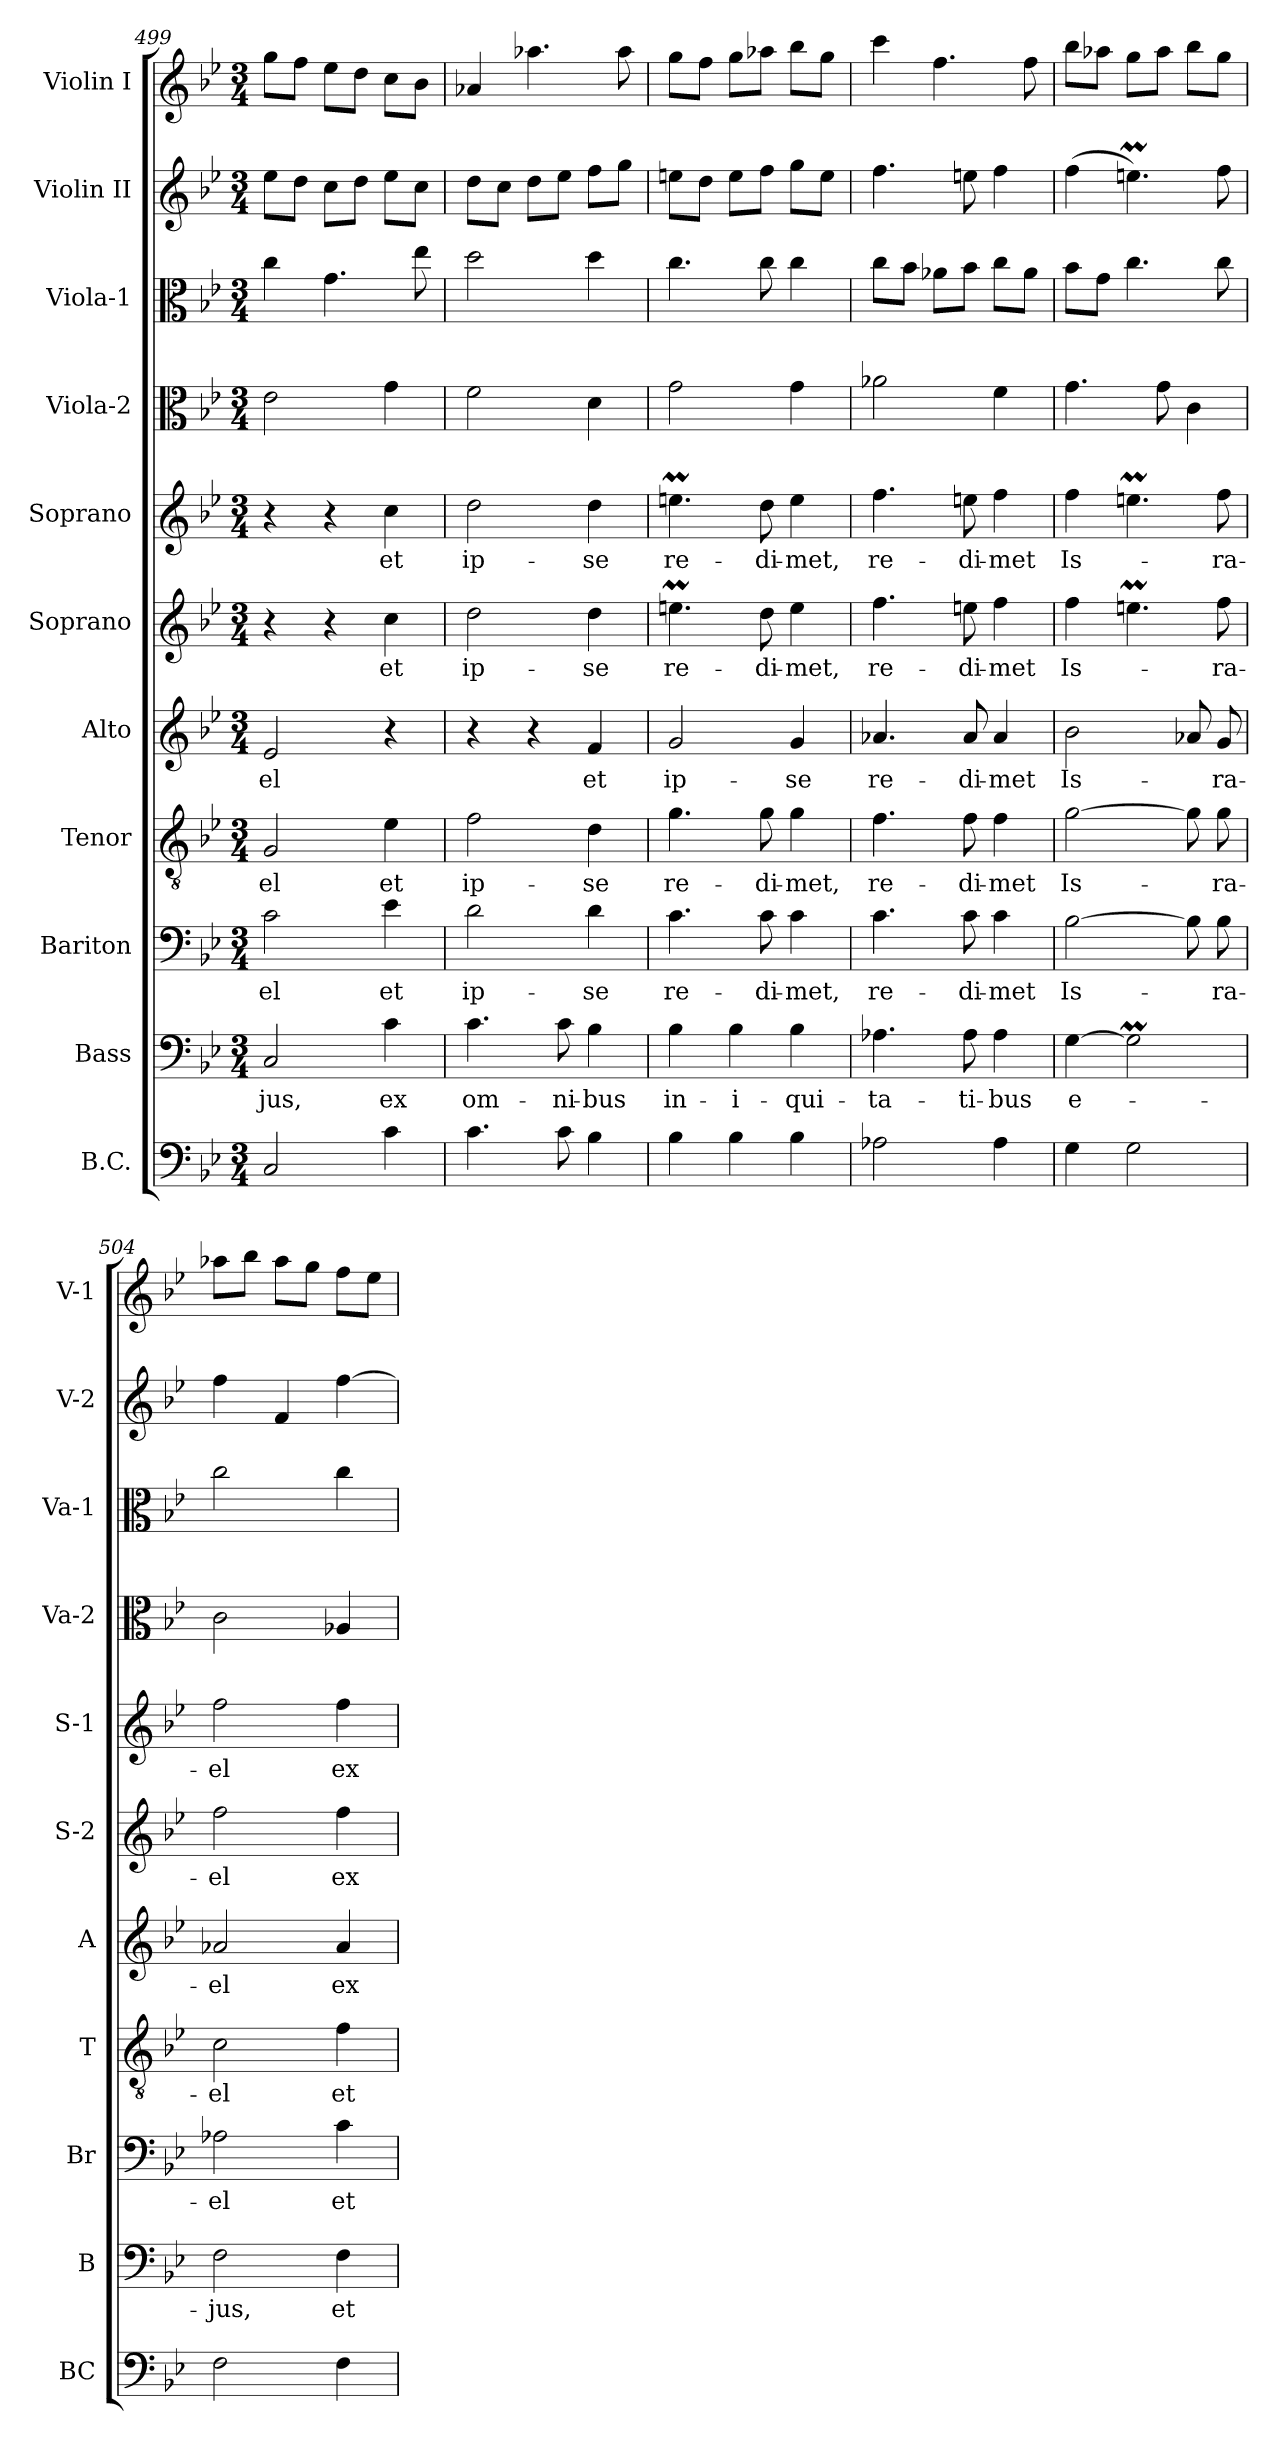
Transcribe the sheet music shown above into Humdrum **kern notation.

**kern	**kern	**text	**kern	**text	**kern	**text	**kern	**text	**kern	**text	**kern	**text	**kern	**kern	**kern	**kern
*part11	*part10	*part10	*part9	*part9	*part8	*part8	*part7	*part7	*part6	*part6	*part5	*part5	*part4	*part3	*part2	*part1
*staff11	*staff10	*staff10	*staff9	*staff9	*staff8	*staff8	*staff7	*staff7	*staff6	*staff6	*staff5	*staff5	*staff4	*staff3	*staff2	*staff1
*I"B.C.	*I"Bass	*	*I"Bariton	*	*I"Tenor	*	*I"Alto	*	*I"Soprano	*	*I"Soprano	*	*I"Viola-2	*I"Viola-1	*I"Violin II	*I"Violin I
*I'BC	*I'B	*	*I'Br	*	*I'T	*	*I'A	*	*I'S-2	*	*I'S-1	*	*I'Va-2	*I'Va-1	*I'V-2	*I'V-1
*clefF4	*clefF4	*	*clefF4	*	*clefGv2	*	*clefG2	*	*clefG2	*	*clefG2	*	*clefC3	*clefC3	*clefG2	*clefG2
*k[b-e-]	*k[b-e-]	*	*k[b-e-]	*	*k[b-e-]	*	*k[b-e-]	*	*k[b-e-]	*	*k[b-e-]	*	*k[b-e-]	*k[b-e-]	*k[b-e-]	*k[b-e-]
*B-:	*B-:	*	*B-:	*	*B-:	*	*B-:	*	*B-:	*	*B-:	*	*B-:	*B-:	*B-:	*B-:
*M3/4	*M3/4	*	*M3/4	*	*M3/4	*	*M3/4	*	*M3/4	*	*M3/4	*	*M3/4	*M3/4	*M3/4	*M3/4
=499	=499	=499	=499	=499	=499	=499	=499	=499	=499	=499	=499	=499	=499	=499	=499	=499
!	!	!LO:LY:b	!	!LO:LY:b	!	!LO:LY:b	!	!LO:LY:b	!	!	!	!	!	!	!	!
2C/	2C/	-jus,	2c\	-el	2G/	-el	2e-/	-el	4r	.	4r	.	2e-\	4cc\	8ee-\L	8gg\L
.	.	.	.	.	.	.	.	.	.	.	.	.	.	.	8dd\J	8ff\J
.	.	.	.	.	.	.	.	.	4r	.	4r	.	.	4.g\	8cc\L	8ee-\L
.	.	.	.	.	.	.	.	.	.	.	.	.	.	.	8dd\J	8dd\J
!	!	!LO:LY:b	!	!LO:LY:b	!	!LO:LY:b	!	!	!	!LO:LY:b	!	!LO:LY:b	!	!	!	!
4c\	4c\	ex	4e-\	et	4e-\	et	4r	.	4cc\	et	4cc\	et	4g\	.	8ee-\L	8cc\L
.	.	.	.	.	.	.	.	.	.	.	.	.	.	8ee-\	8cc\J	8b-\J
!!LO:PB:g=z
=500	=500	=500	=500	=500	=500	=500	=500	=500	=500	=500	=500	=500	=500	=500	=500	=500
!	!	!LO:LY:b	!	!LO:LY:b	!	!LO:LY:b	!	!	!	!LO:LY:b	!	!LO:LY:b	!	!	!	!
4.c\	4.c\	om-	2d\	ip-	2f\	ip-	4r	.	2dd\	ip-	2dd\	ip-	2f\	2dd\	8dd\L	4a-X/
.	.	.	.	.	.	.	.	.	.	.	.	.	.	.	8cc\J	.
.	.	.	.	.	.	.	4r	.	.	.	.	.	.	.	8dd\L	4.aa-X\
!	!	!LO:LY:b	!	!	!	!	!	!	!	!	!	!	!	!	!	!
8c\	8c\	-ni-	.	.	.	.	.	.	.	.	.	.	.	.	8ee-\J	.
!	!	!LO:LY:b	!	!LO:LY:b	!	!LO:LY:b	!	!LO:LY:b	!	!LO:LY:b	!	!LO:LY:b	!	!	!	!
4B-\	4B-\	-bus	4d\	-se	4d\	-se	4f/	et	4dd\	-se	4dd\	-se	4d\	4dd\	8ff\L	.
.	.	.	.	.	.	.	.	.	.	.	.	.	.	.	8gg\J	8aa-\
=501	=501	=501	=501	=501	=501	=501	=501	=501	=501	=501	=501	=501	=501	=501	=501	=501
!	!	!LO:LY:b	!	!LO:LY:b	!	!LO:LY:b	!	!LO:LY:b	!	!LO:LY:b	!	!LO:LY:b	!	!	!	!
4B-\	4B-\	in-	4.c\	re-	4.g\	re-	2g/	ip-	4.eenm\	re-	4.eenm\	re-	2g\	4.cc\	8een\L	8gg\L
.	.	.	.	.	.	.	.	.	.	.	.	.	.	.	8dd\J	8ff\J
!	!	!LO:LY:b	!	!	!	!	!	!	!	!	!	!	!	!	!	!
4B-\	4B-\	-i-	.	.	.	.	.	.	.	.	.	.	.	.	8ee\L	8gg\L
!	!	!	!	!LO:LY:b	!	!LO:LY:b	!	!	!	!LO:LY:b	!	!LO:LY:b	!	!	!	!
.	.	.	8c\	-di-	8g\	-di-	.	.	8dd\	-di-	8dd\	-di-	.	8cc\	8ff\J	8aa-X\J
!	!	!LO:LY:b	!	!LO:LY:b	!	!LO:LY:b	!	!LO:LY:b	!	!LO:LY:b	!	!LO:LY:b	!	!	!	!
4B-\	4B-\	-qui-	4c\	-met,	4g\	-met,	4g/	-se	4ee\	-met,	4ee\	-met,	4g\	4cc\	8gg\L	8bb-\L
.	.	.	.	.	.	.	.	.	.	.	.	.	.	.	8ee\J	8gg\J
=502	=502	=502	=502	=502	=502	=502	=502	=502	=502	=502	=502	=502	=502	=502	=502	=502
!	!	!LO:LY:b	!	!LO:LY:b	!	!LO:LY:b	!	!LO:LY:b	!	!LO:LY:b	!	!LO:LY:b	!	!	!	!
2A-X\	4.A-X\	-ta-	4.c\	re-	4.f\	re-	4.a-X/	re-	4.ff\	re-	4.ff\	re-	2a-X\	8cc\L	4.ff\	4ccc\
.	.	.	.	.	.	.	.	.	.	.	.	.	.	8b-\J	.	.
.	.	.	.	.	.	.	.	.	.	.	.	.	.	8a-X\L	.	4.ff\
!	!	!LO:LY:b	!	!LO:LY:b	!	!LO:LY:b	!	!LO:LY:b	!	!LO:LY:b	!	!LO:LY:b	!	!	!	!
.	8A-\	-ti-	8c\	-di-	8f\	-di-	8a-/	-di-	8een\	-di-	8een\	-di-	.	8b-\J	8een\	.
!	!	!LO:LY:b	!	!LO:LY:b	!	!LO:LY:b	!	!LO:LY:b	!	!LO:LY:b	!	!LO:LY:b	!	!	!	!
4A-\	4A-\	-bus	4c\	-met	4f\	-met	4a-/	-met	4ff\	-met	4ff\	-met	4f\	8cc\L	4ff\	.
.	.	.	.	.	.	.	.	.	.	.	.	.	.	8a-\J	.	8ff\
=503	=503	=503	=503	=503	=503	=503	=503	=503	=503	=503	=503	=503	=503	=503	=503	=503
!	!	!LO:LY:b	!	!LO:LY:b	!	!LO:LY:b	!	!LO:LY:b	!	!LO:LY:b	!	!LO:LY:b	!	!	!	!
4G\	[4G\	e-	[2B-\	Is-	[2g\	Is-	2b-\	Is-	4ff\	Is-	4ff\	Is-	4.g\	8b-\L	(>4ff\	8bb-\L
.	.	.	.	.	.	.	.	.	.	.	.	.	.	8g\J	.	8aa-X\J
2G\	2GM\]	.	.	.	.	.	.	.	4.eenm\	.	4.eenm\	.	.	4.cc\	4.eenm\)	8gg\L
.	.	.	.	.	.	.	.	.	.	.	.	.	8g\	.	.	8aa-\J
.	.	.	8B-\]	.	8g\]	.	8a-X/	.	.	.	.	.	4c\	.	.	8bb-\L
!	!	!	!	!LO:LY:b	!	!LO:LY:b	!	!LO:LY:b	!	!LO:LY:b	!	!LO:LY:b	!	!	!	!
.	.	.	8B-\	-ra-	8g\	-ra-	8g/	-ra-	8ff\	-ra-	8ff\	-ra-	.	8cc\	8ff\	8gg\J
=504	=504	=504	=504	=504	=504	=504	=504	=504	=504	=504	=504	=504	=504	=504	=504	=504
!	!	!LO:LY:b	!	!LO:LY:b	!	!LO:LY:b	!	!LO:LY:b	!	!LO:LY:b	!	!LO:LY:b	!	!	!	!
2F\	2F\	-jus,	2A-X\	-el	2c\	-el	2a-X/	-el	2ff\	-el	2ff\	-el	2c\	2cc\	4ff\	8aa-X\L
.	.	.	.	.	.	.	.	.	.	.	.	.	.	.	.	8bb-\J
.	.	.	.	.	.	.	.	.	.	.	.	.	.	.	4f/	8aa-\L
.	.	.	.	.	.	.	.	.	.	.	.	.	.	.	.	8gg\J
!	!	!LO:LY:b	!	!LO:LY:b	!	!LO:LY:b	!	!LO:LY:b	!	!LO:LY:b	!	!LO:LY:b	!	!	!	!
4F\	4F\	et	4c\	et	4f\	et	4a-/	ex	4ff\	ex	4ff\	ex	4A-X/	4cc\	[4ff\	8ff\L
.	.	.	.	.	.	.	.	.	.	.	.	.	.	.	.	8ee-\J
=	=	=	=	=	=	=	=	=	=	=	=	=	=	=	=	=
*-	*-	*-	*-	*-	*-	*-	*-	*-	*-	*-	*-	*-	*-	*-	*-	*-
